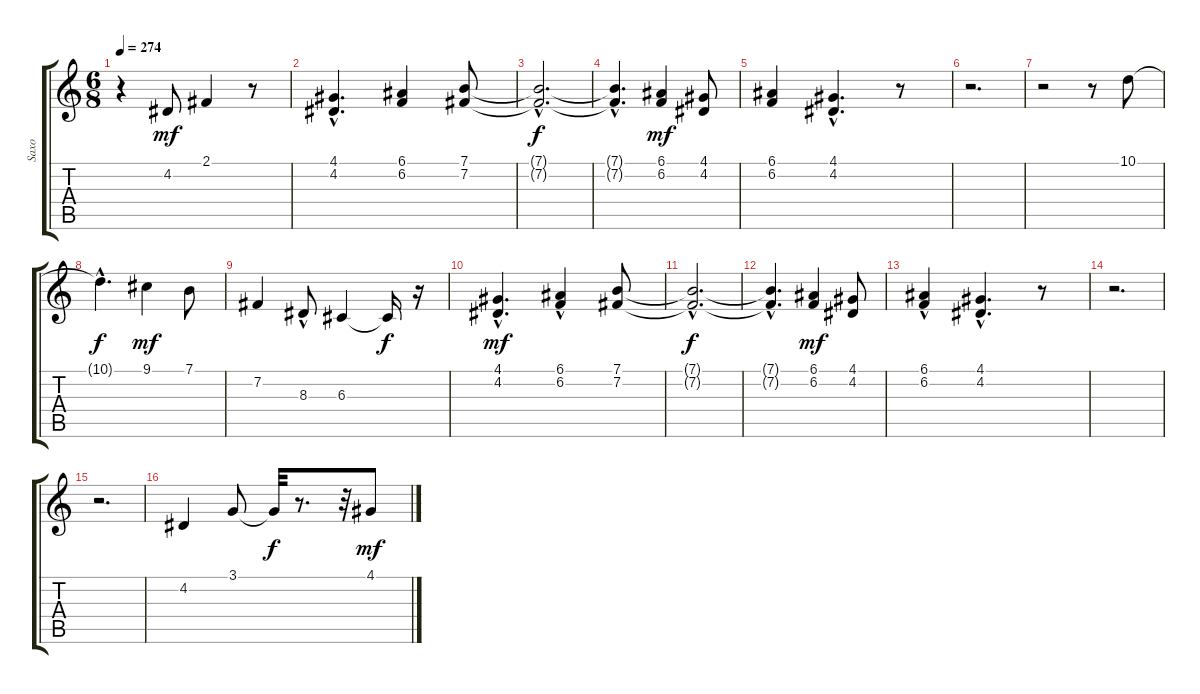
\track ("Saxo         Adorno)" "Saxo      ") {instrument baritonesax}
\staff {score tabs}
\tuning (E4 B3 G3 D3 A2 E2) {hide}
\ts (6 8)
\tempo 274
\clef g2
\ks c
r.4{dy mf} 4.2.8{instrument baritonesax} 2.1.4 r.8 |
(4.1{hac} 4.2{hac}).4{d} (6.1 6.2).4 (7.1 7.2).8 |
(7.1{hac t} 7.2{hac t}).2{d dy f} |
(7.1{hac t} 7.2{t}).4{d} (6.1 6.2).4{dy mf} (4.1 4.2).8 |
(6.1 6.2).4 (4.1{hac} 4.2).4{d} r.8 |
r.2{d} |
r.2 r.8 10.1.8 |
10.1{hac t}.4{d dy f} 9.1.4{dy mf} 7.1.8 |
7.2.4 8.3{hac}.8 6.3.4 6.3{t}.16{dy f} r.16 |
(4.1 4.2{hac}).4{d dy mf} (6.1{hac} 6.2).4 (7.1 7.2).8 |
(7.1{hac t} 7.2{hac t}).2{d dy f} |
(7.1{hac t} 7.2{t}).4{d} (6.1 6.2).4{dy mf} (4.1 4.2).8 |
(6.1{hac} 6.2).4 (4.1{hac} 4.2).4{d} r.8 |
r.2{d} |
r.2{d} |
4.2.4 3.1.8 3.1{t}.32{dy f} r.8{d} r.32 4.1.8{dy mf}
